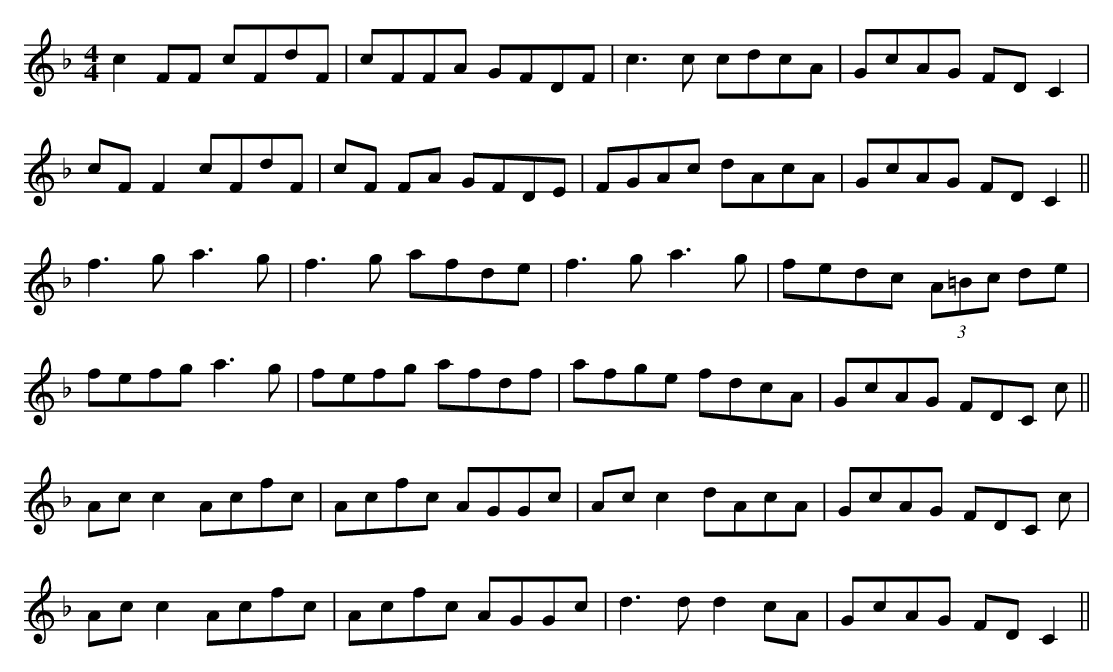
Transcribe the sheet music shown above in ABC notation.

X:1
M:4/4
K:F
c2FF cFdF|cFFA GFDF|c3 c cdcA|GcAG FDC2|
cF F2 cFdF|cF FA GFDE|FGAc dAcA|GcAG FD C2||
f3g a3g|f3g afde|f3g a3g|fedc (3A=Bc de|
fefg a3g|fefg afdf|afge fdcA|GcAG FDC c||
Ac c2 Acfc|Acfc AGGc|Ac c2 dAcA|GcAG FDC c|
Ac c2 Acfc|Acfc AGGc|d3 d d2 cA|GcAG FD C2||
